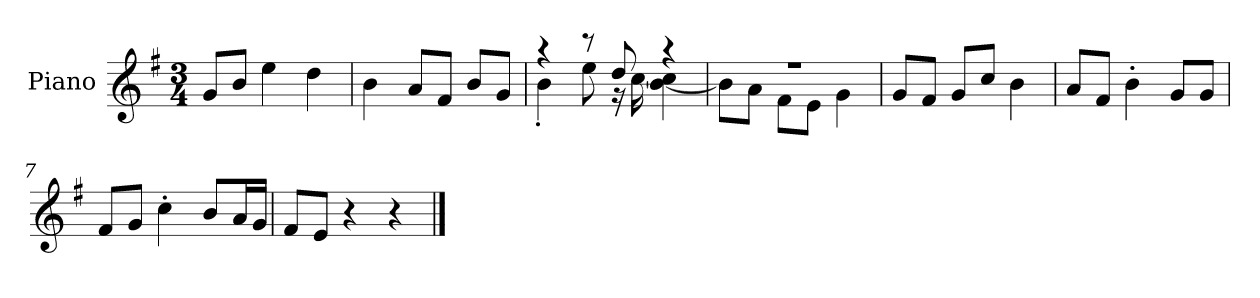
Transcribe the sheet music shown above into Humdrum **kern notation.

**kern
*part1
*staff1
*I"Piano
*I'P-no
*clefG2
*k[f#]
*M3/4
*MM175
=1
8g/L
8b/J
4ee\
4dd\
=2
4b\
8a/L
8f#/J
8b/L
8g/J
=3
*^
4r	4b'\
8r	8ee\
8dd/	16r
.	[16cc\
4r	[4b\ 4cc\]
=4	=4
2.r	8b\L]
.	8a\J
.	8f#\L
.	8e\J
.	4g\
*v	*v
=5
8g/L
8f#/J
8g/L
8cc/J
4b\
=6
8a/L
8f#/J
4b'\
8g/L
8g/J
=7
8f#/L
8g/J
4cc'\
8b/L
16a/L
16g/JJ
!!LO:LB:g=z
=8
8f#/L
8e/J
4r
4r
==
*-
